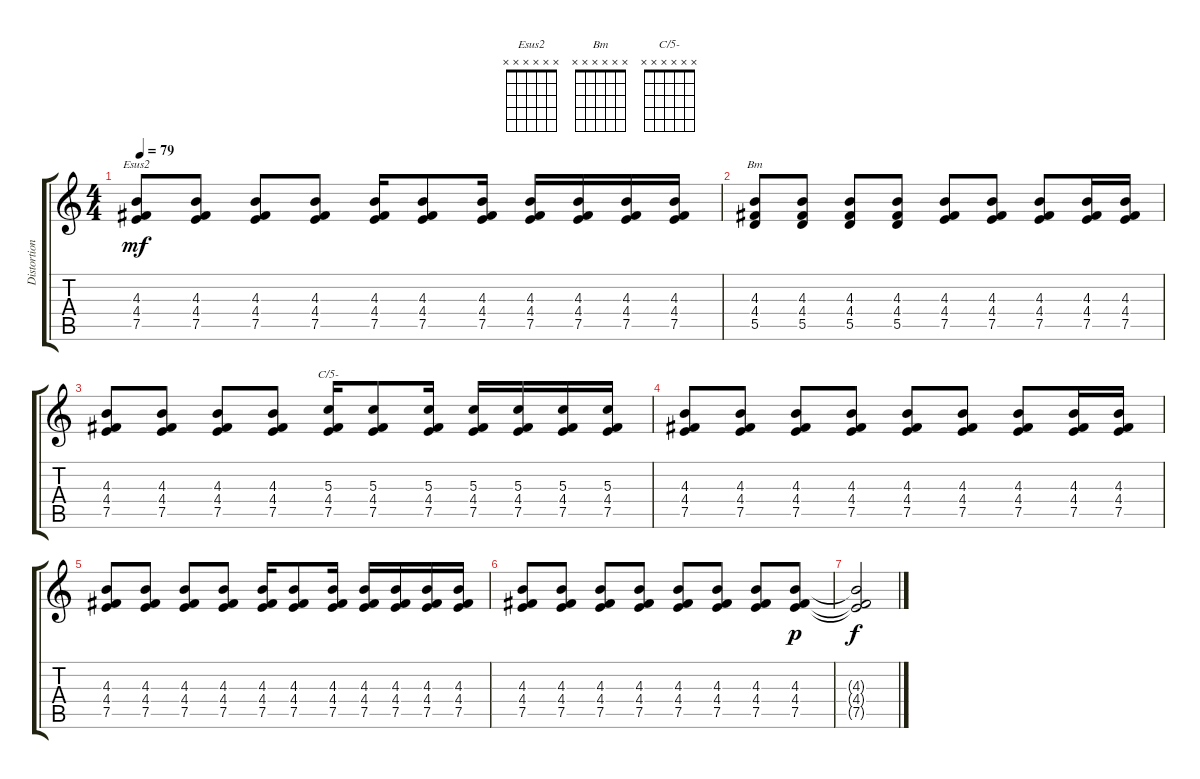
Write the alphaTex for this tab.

\track ("Distortion" "Distortion") {instrument distortionguitar}
\staff {score tabs}
\tuning (E4 B3 G3 D3 A2 E2) {hide}
\chord ("Esus2" x x x x x x) {firstfret 0}
\chord ("Bm" x x x x x x) {firstfret 0}
\chord ("C/5-" x x x x x x) {firstfret 0}
\ts (4 4)
\tempo 79
\clef g2
\ks c
(4.3 4.4 7.5).8{ch "Esus2" dy mf} (4.3 4.4 7.5).8 (4.3 4.4 7.5).8 (4.3 4.4 7.5).8 (4.3 4.4 7.5).16 (4.3 4.4 7.5).8 (4.3 4.4 7.5).16 (4.3 4.4 7.5).16 (4.3 4.4 7.5).16 (4.3 4.4 7.5).16 (4.3 4.4 7.5).16 |
(4.3 4.4 5.5).8{ch "Bm"} (4.3 4.4 5.5).8 (4.3 4.4 5.5).8 (4.3 4.4 5.5).8 (4.3 4.4 7.5).8 (4.3 4.4 7.5).8 (4.3 4.4 7.5).8 (4.3 4.4 7.5).16 (4.3 4.4 7.5).16 |
(4.3 4.4 7.5).8 (4.3 4.4 7.5).8 (4.3 4.4 7.5).8 (4.3 4.4 7.5).8 (5.3 4.4 7.5).16{ch "C/5-"} (5.3 4.4 7.5).8 (5.3 4.4 7.5).16 (5.3 4.4 7.5).16 (5.3 4.4 7.5).16 (5.3 4.4 7.5).16 (5.3 4.4 7.5).16 |
(4.3 4.4 7.5).8 (4.3 4.4 7.5).8 (4.3 4.4 7.5).8 (4.3 4.4 7.5).8 (4.3 4.4 7.5).8 (4.3 4.4 7.5).8 (4.3 4.4 7.5).8 (4.3 4.4 7.5).16 (4.3 4.4 7.5).16 |
(4.3 4.4 7.5).8 (4.3 4.4 7.5).8 (4.3 4.4 7.5).8 (4.3 4.4 7.5).8 (4.3 4.4 7.5).16 (4.3 4.4 7.5).8 (4.3 4.4 7.5).16 (4.3 4.4 7.5).16 (4.3 4.4 7.5).16 (4.3 4.4 7.5).16 (4.3 4.4 7.5).16 |
(4.3 4.4 7.5).8 (4.3 4.4 7.5).8 (4.3 4.4 7.5).8 (4.3 4.4 7.5).8 (4.3 4.4 7.5).8 (4.3 4.4 7.5).8 (4.3 4.4 7.5).8 (4.3 4.4 7.5).8{dy p} |
(4.3{t} 4.4{t} 7.5{t}).2{dy f}
